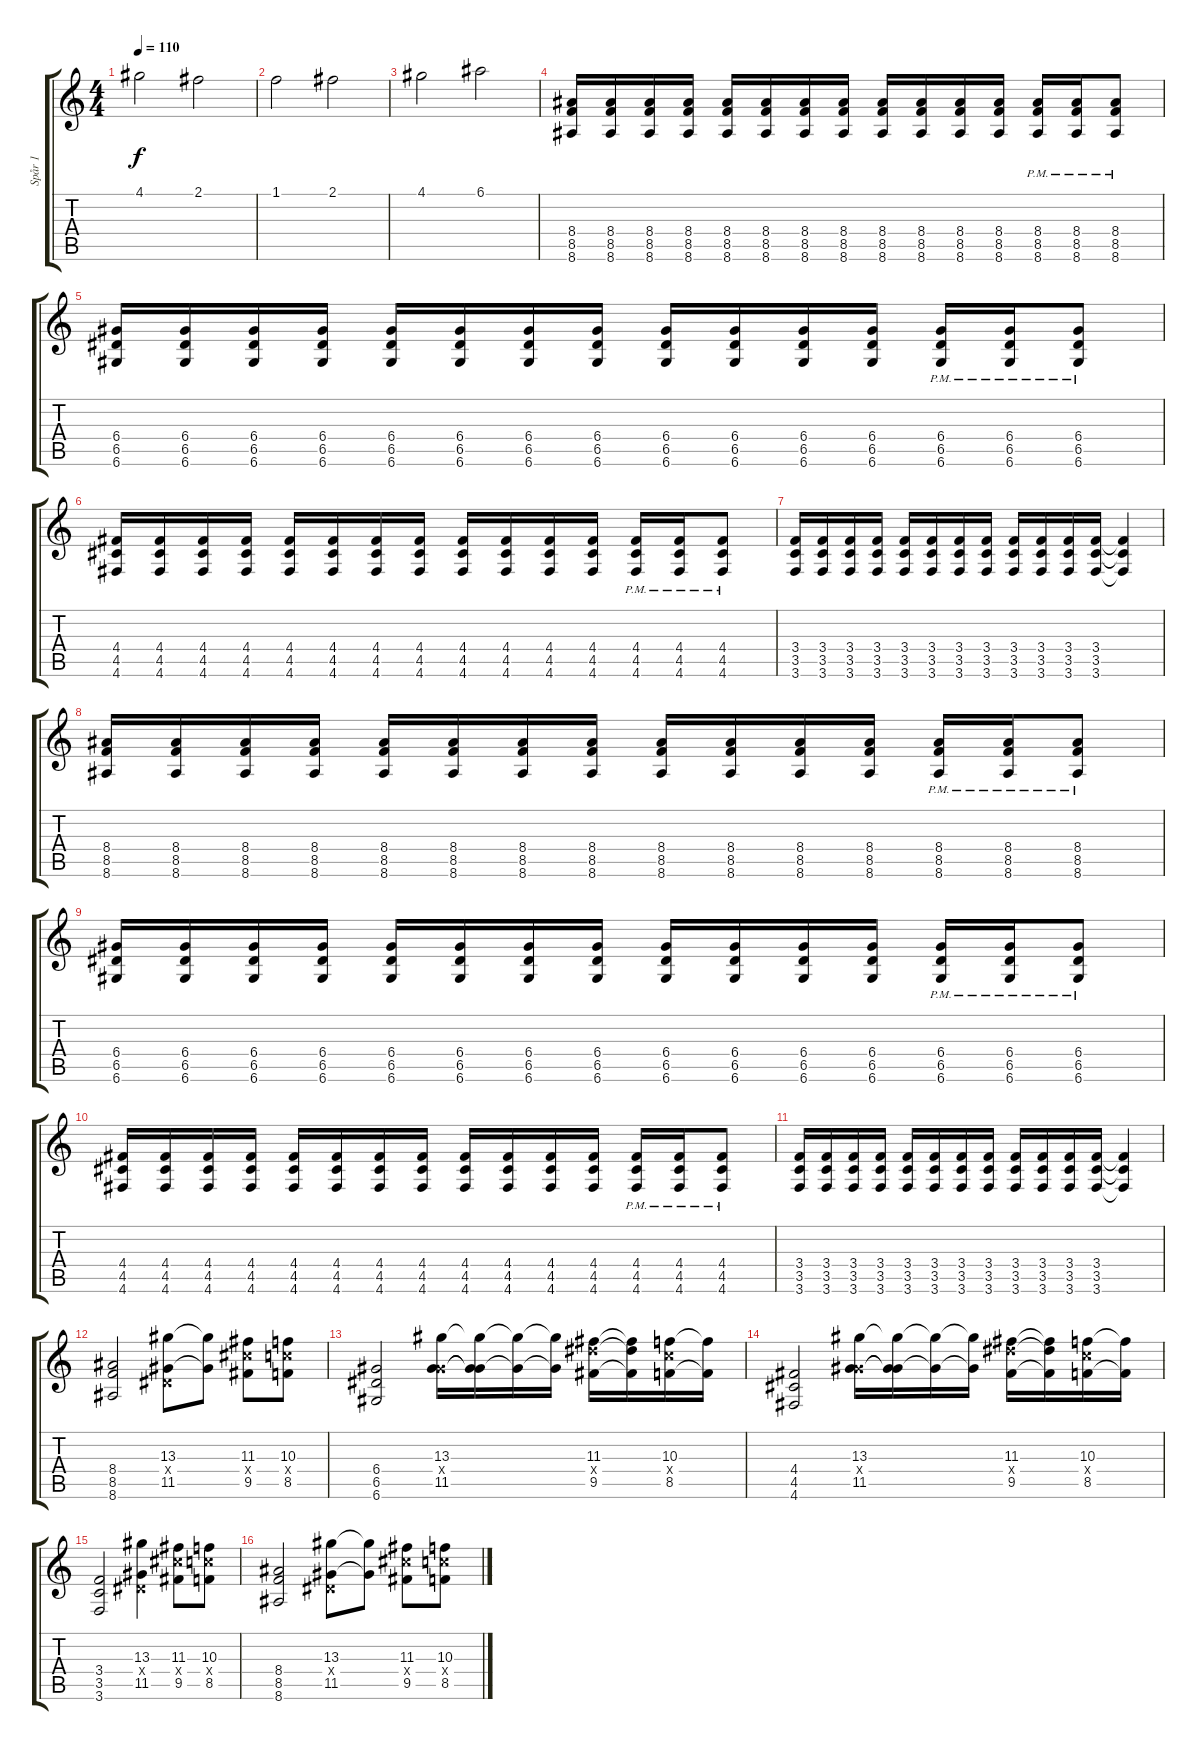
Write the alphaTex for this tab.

\track ("Spår 1" "Spår 1") {instrument distortionguitar}
\staff {score tabs}
\tuning (E4 B3 G3 D3 A2 D2) {hide}
\ts (4 4)
\tempo 110
\clef g2
\ks c
4.1.2{dy f} 2.1.2 |
1.1.2 2.1.2 |
4.1.2 6.1.2 |
(8.4 8.5 8.6).16 (8.4 8.5 8.6).16 (8.4 8.5 8.6).16 (8.4 8.5 8.6).16 (8.4 8.5 8.6).16 (8.4 8.5 8.6).16 (8.4 8.5 8.6).16 (8.4 8.5 8.6).16 (8.4 8.5 8.6).16 (8.4 8.5 8.6).16 (8.4 8.5 8.6).16 (8.4 8.5 8.6).16 (8.4 8.5 8.6{pm}).16 (8.4 8.5 8.6{pm}).16 (8.4 8.5 8.6{pm}).8 |
(6.4 6.5 6.6).16 (6.4 6.5 6.6).16 (6.4 6.5 6.6).16 (6.4 6.5 6.6).16 (6.4 6.5 6.6).16 (6.4 6.5 6.6).16 (6.4 6.5 6.6).16 (6.4 6.5 6.6).16 (6.4 6.5 6.6).16 (6.4 6.5 6.6).16 (6.4 6.5 6.6).16 (6.4 6.5 6.6).16 (6.4 6.5 6.6{pm}).16 (6.4 6.5 6.6{pm}).16 (6.4 6.5 6.6{pm}).8 |
(4.4 4.5 4.6).16 (4.4 4.5 4.6).16 (4.4 4.5 4.6).16 (4.4 4.5 4.6).16 (4.4 4.5 4.6).16 (4.4 4.5 4.6).16 (4.4 4.5 4.6).16 (4.4 4.5 4.6).16 (4.4 4.5 4.6).16 (4.4 4.5 4.6).16 (4.4 4.5 4.6).16 (4.4 4.5 4.6).16 (4.4 4.5 4.6{pm}).16 (4.4 4.5 4.6{pm}).16 (4.4 4.5 4.6{pm}).8 |
(3.4 3.5 3.6).16 (3.4 3.5 3.6).16 (3.4 3.5 3.6).16 (3.4 3.5 3.6).16 (3.4 3.5 3.6).16 (3.4 3.5 3.6).16 (3.4 3.5 3.6).16 (3.4 3.5 3.6).16 (3.4 3.5 3.6).16 (3.4 3.5 3.6).16 (3.4 3.5 3.6).16 (3.4 3.5 3.6).16 (3.4{t} 3.5{t} 3.6{t}).4 |
(8.4 8.5 8.6).16 (8.4 8.5 8.6).16 (8.4 8.5 8.6).16 (8.4 8.5 8.6).16 (8.4 8.5 8.6).16 (8.4 8.5 8.6).16 (8.4 8.5 8.6).16 (8.4 8.5 8.6).16 (8.4 8.5 8.6).16 (8.4 8.5 8.6).16 (8.4 8.5 8.6).16 (8.4 8.5 8.6).16 (8.4 8.5 8.6{pm}).16 (8.4 8.5 8.6{pm}).16 (8.4 8.5 8.6{pm}).8 |
(6.4 6.5 6.6).16 (6.4 6.5 6.6).16 (6.4 6.5 6.6).16 (6.4 6.5 6.6).16 (6.4 6.5 6.6).16 (6.4 6.5 6.6).16 (6.4 6.5 6.6).16 (6.4 6.5 6.6).16 (6.4 6.5 6.6).16 (6.4 6.5 6.6).16 (6.4 6.5 6.6).16 (6.4 6.5 6.6).16 (6.4 6.5 6.6{pm}).16 (6.4 6.5 6.6{pm}).16 (6.4 6.5 6.6{pm}).8 |
(4.4 4.5 4.6).16 (4.4 4.5 4.6).16 (4.4 4.5 4.6).16 (4.4 4.5 4.6).16 (4.4 4.5 4.6).16 (4.4 4.5 4.6).16 (4.4 4.5 4.6).16 (4.4 4.5 4.6).16 (4.4 4.5 4.6).16 (4.4 4.5 4.6).16 (4.4 4.5 4.6).16 (4.4 4.5 4.6).16 (4.4 4.5 4.6{pm}).16 (4.4 4.5 4.6{pm}).16 (4.4 4.5 4.6{pm}).8 |
(3.4 3.5 3.6).16 (3.4 3.5 3.6).16 (3.4 3.5 3.6).16 (3.4 3.5 3.6).16 (3.4 3.5 3.6).16 (3.4 3.5 3.6).16 (3.4 3.5 3.6).16 (3.4 3.5 3.6).16 (3.4 3.5 3.6).16 (3.4 3.5 3.6).16 (3.4 3.5 3.6).16 (3.4 3.5 3.6).16 (3.4{t} 3.5{t} 3.6{t}).4 |
(8.4 8.5 8.6).2 (13.3 1.4{x} 11.5).8 (13.3{t} 11.5{t}).8 (11.3 11.4{x} 9.5).8 (10.3 10.4{x} 8.5).8 |
(6.4 6.5 6.6).2 (13.3 6.4{x} 11.5).16 (13.3{t} 6.4{t} 11.5{t}).16 (13.3{t} 11.5{t}).16 (13.3{t} 11.5{t}).16 (11.3 13.4{x} 9.5).16 (11.3{t} 13.4{t} 9.5{t}).16 (10.3 10.4{x} 8.5).16 (10.3{t} 8.5{t}).16 |
(4.4 4.5 4.6).2 (13.3 6.4{x} 11.5).16 (13.3{t} 6.4{t} 11.5{t}).16 (13.3{t} 11.5{t}).16 (13.3{t} 11.5{t}).16 (11.3 13.4{x} 9.5).16 (11.3{t} 13.4{t} 9.5{t}).16 (10.3 10.4{x} 8.5).16 (10.3{t} 8.5{t}).16 |
(3.4 3.5 3.6).2 (13.3 1.4{x} 11.5).4 (11.3 11.4{x} 9.5).8 (10.3 10.4{x} 8.5).8 |
(8.4 8.5 8.6).2 (13.3 1.4{x} 11.5).8 (13.3{t} 11.5{t}).8 (11.3 11.4{x} 9.5).8 (10.3 10.4{x} 8.5).8
